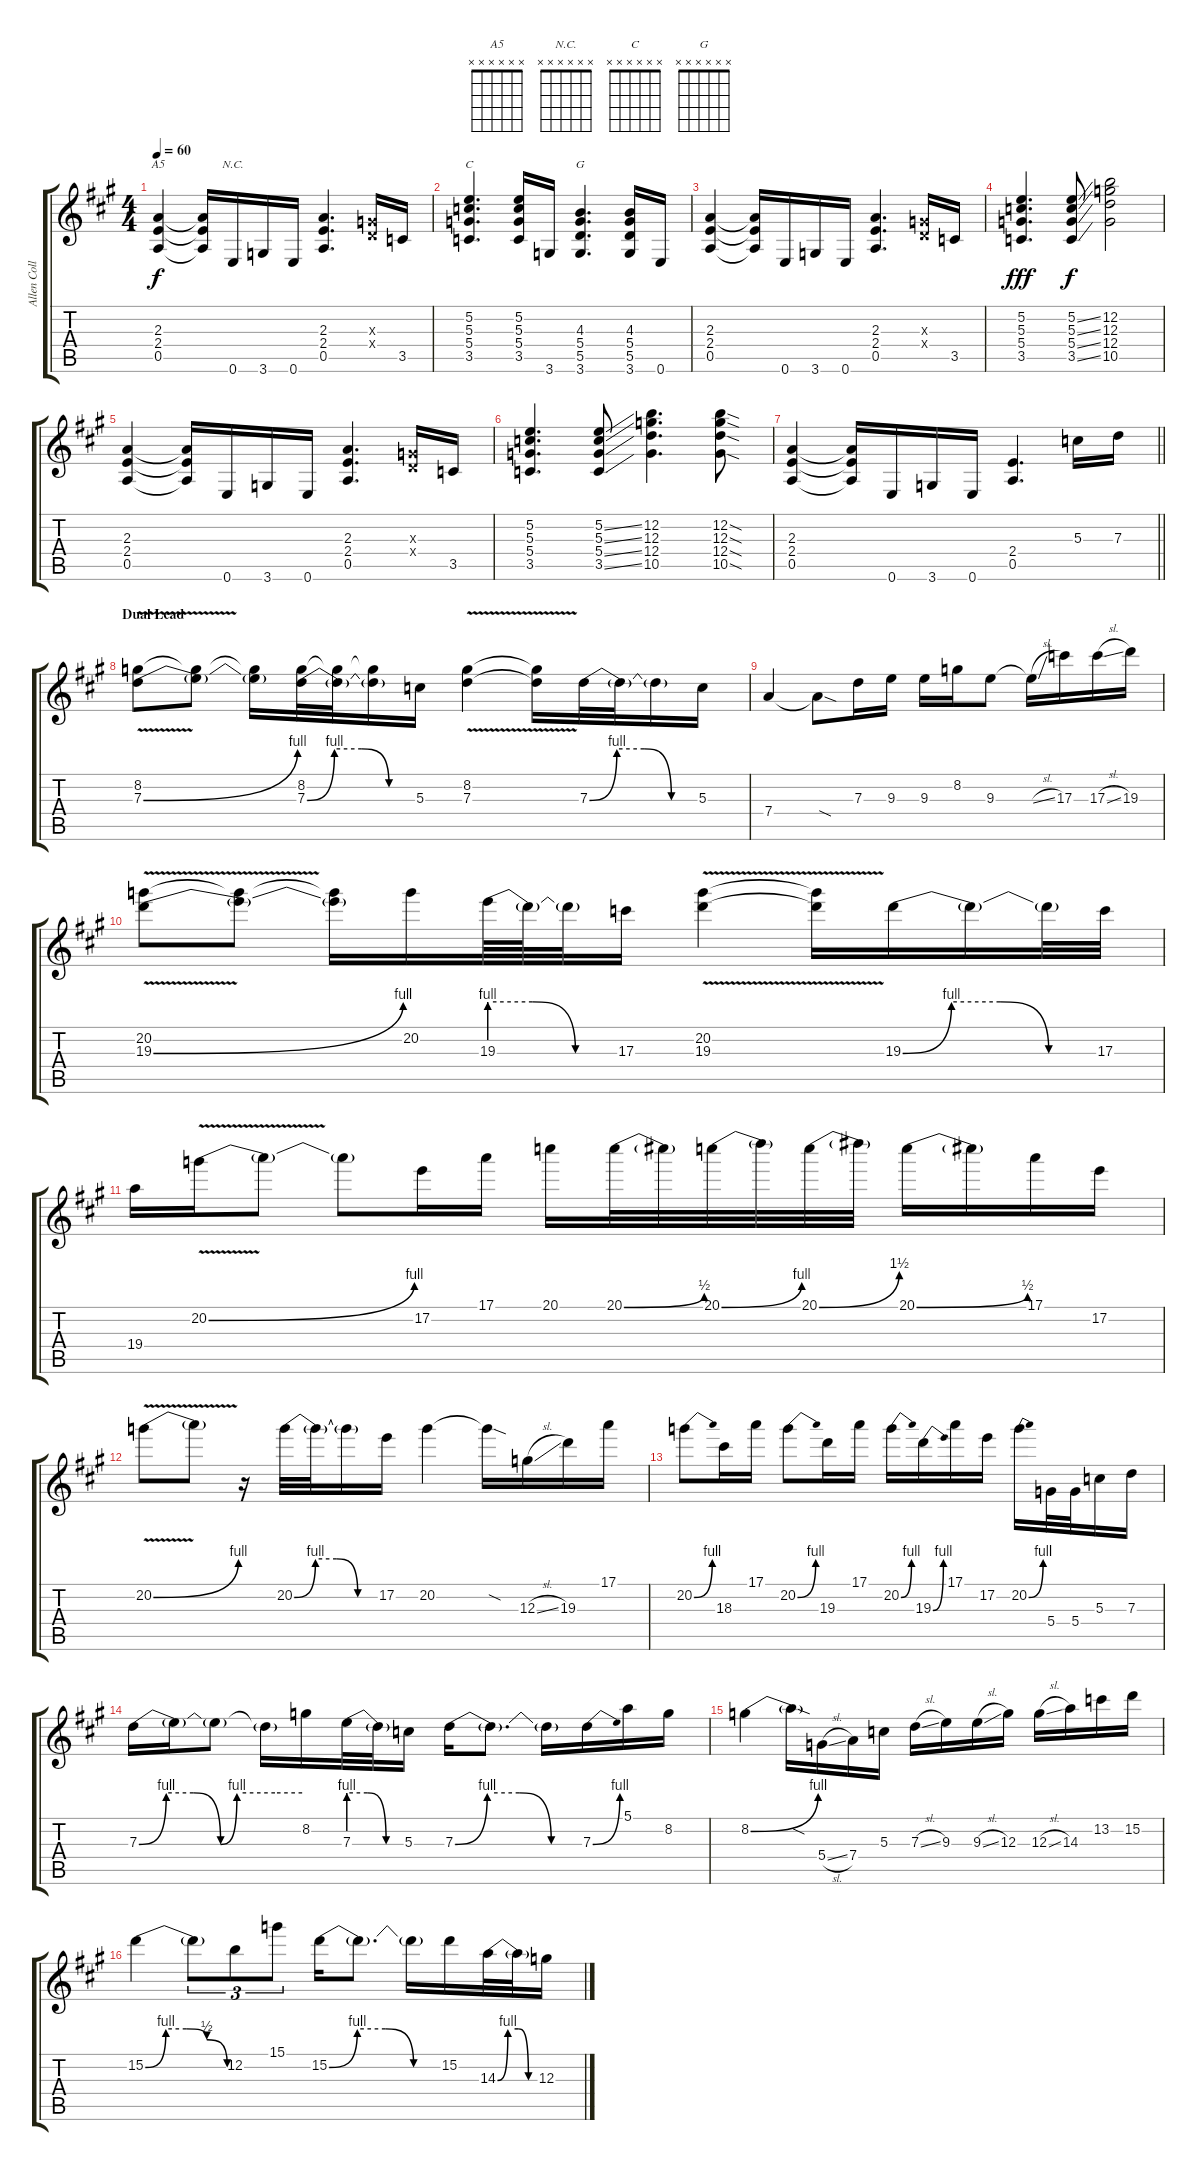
\track ("Allen Collins - Lead Guitar" "Allen Coll") {instrument distortionguitar}
\staff {score tabs}
\tuning (E4 B3 G3 D3 A2 E2) {hide}
\chord ("A5" x x x x x x)
\chord ("N.C." x x x x x x)
\chord ("C" x x x x x x)
\chord ("G" x x x x x x)
\ts (4 4)
\tempo 60
\clef g2
\ks f#minor
(2.3 2.4 0.5).4{ch "A5" dy f} (2.3{t} 2.4{t} 0.5{t}).16 0.6.16{ch "N.C."} 3.6.16 0.6.16 (2.3 2.4 0.5).4{d} (0.3{x} 0.4{x}).16 3.5.16 |
(5.2 5.3 5.4 3.5).4{d ch "C"} (5.2 5.3 5.4 3.5).16 3.6.16 (4.3 5.4 5.5 3.6).4{d ch "G"} (4.3 5.4 5.5 3.6).16 0.6.16 |
(2.3 2.4 0.5).4 (2.3{t} 2.4{t} 0.5{t}).16 0.6.16 3.6.16 0.6.16 (2.3 2.4 0.5).4{d} (0.3{x} 0.4{x}).16 3.5.16 |
(5.2 5.3 5.4 3.5).4{d dy fff} (5.2{ss} 5.3{ss} 5.4{ss} 3.5{ss}).8{dy f} (12.2 12.3 12.4 10.5).2 |
(2.3 2.4 0.5).4 (2.3{t} 2.4{t} 0.5{t}).16 0.6.16 3.6.16 0.6.16 (2.3 2.4 0.5).4{d} (0.3{x} 0.4{x}).16 3.5.16 |
(5.2 5.3 5.4 3.5).4{d} (5.2{ss} 5.3{ss} 5.4{ss} 3.5{ss}).8 (12.2 12.3 12.4 10.5).4{d} (12.2{sod} 12.3{sod} 12.4{sod} 10.5{sod}).8 |
\barLineRight lightlight
(2.3 2.4 0.5).4 (2.3{t} 2.4{t} 0.5{t}).16 0.6.16 3.6.16 0.6.16 (2.4 0.5).4{d} 5.3.16{volume 11} 7.3.16 |
\section ("" "Dual Lead")
(8.2 7.3{be (bend 0 0 60 4) v}).8 (8.2{t} 7.3{t}).8 (8.2{t} 7.3{t}).16 (8.2 7.3{be (custom 0 0 15 4 30 4 45 0 60 0)}).32 (8.2{t} 7.3{t}).32 (8.2{t} 7.3{t}).16 5.3.16 (8.2 7.3{v}).4 (8.2{t} 7.3{t}).16 7.3{be (custom 0 0 15 4 30 4 45 0 60 0)}.32 7.3{t}.32 7.3{t}.16 5.3.16 |
7.4.4 7.4{sod t}.8 7.3.16 9.3.16 9.3.16 8.2.16 9.3.8 9.3{sl t}.16 17.3.16 17.3{sl}.16 19.3.16 |
(20.2 19.3{be (bend 0 0 60 4) v}).8 (20.2{t} 19.3{t}).8 (20.2{t} 19.3{t}).16 20.2.16 19.3{be (custom 0 4 20 4 40 0 60 0)}.64 19.3{t}.64 19.3{t}.32 17.3.16 (20.2 19.3{v}).4 (20.2{t} 19.3{t}).16 19.3{be (custom 0 0 15 4 30 4 45 0 60 0)}.16 19.3{t}.16 19.3{t}.32 17.3.32 |
19.4.16 20.2{be (bend 0 0 60 4) v}.16 20.2{t}.8 20.2{t}.8 17.2.16 17.1.16 20.1.16 20.1{be (bend 0 0 60 2)}.32 20.1{t}.32 20.1{be (bend 0 0 60 4)}.32 20.1{t}.32 20.1{be (bend 0 0 60 6)}.32 20.1{t}.32 20.1{be (bend 0 0 60 2)}.16 20.1{t}.16 17.1.16 17.2.16 |
20.2{be (bend 0 0 60 4) v}.8 20.2{t}.8 r.16 20.2{be (custom 0 0 15 4 30 4 45 0 60 0)}.32 20.2{t}.32 20.2{t}.16 17.2.16 20.2.4 20.2{sod t}.16 12.3{sl}.16 19.3.16 17.1.16 |
20.2{be (bend 0 0 60 4)}.8 18.3.16 17.1.16 20.2{be (bend 0 0 60 4)}.8 19.3.16 17.1.16 20.2{be (bend 0 0 60 4)}.16 19.3{be (bend 0 0 60 4)}.16 17.1.16 17.2.16 20.2{be (bend 0 0 60 4)}.16 5.4.32 5.4.32 5.3.16 7.3.16 |
7.3{be (custom 0 0 10 4 20 4 30 0 36 4 50 4 60 4)}.16 7.3{t}.16 7.3{t}.8 7.3{t}.16 8.2.16 7.3{be (custom 0 4 20 4 40 0 60 0)}.32 7.3{t}.32 5.3.16 7.3{be (custom 0 0 15 4 30 4 45 0 60 0)}.16 7.3{t}.8{d} 7.3{t}.16 7.3{be (bend 0 0 60 4)}.16 5.1.16 8.2.16 |
8.2{be (bend 0 0 60 4)}.4 8.2{sod t}.16 5.4{sl}.16 7.4.16 5.3.16 7.3{sl}.16 9.3.16 9.3{sl}.16 12.3.16 12.3{sl}.16 14.3.16 13.2.16 15.2.16 |
15.2{be (custom 0 0 15 4 30 4 45 2 60 0)}.4 15.2{t}.8{tu (3 2)} 12.2.8{tu (3 2)} 15.1.8{tu (3 2)} 15.2{be (custom 0 0 15 4 30 4 45 0 60 0)}.16 15.2{t}.8{d} 15.2{t}.16 15.2.16 14.3{be (custom 0 0 15 4 30 4 45 0 60 0)}.32 14.3{t}.32 12.3.16
